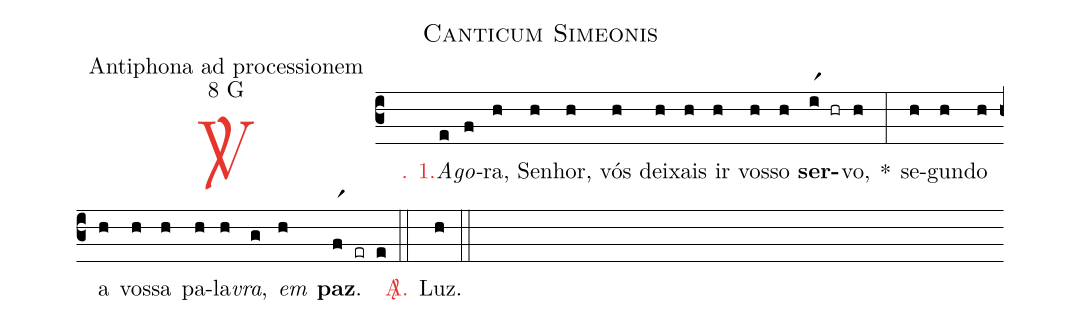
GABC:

name: Canticum Simeonis;
office-part: Antiphona ad processionem;
mode: 8;
mode-differentia: G;
%%
(c3)

<c><sp>V/</sp>. 1.</c>() <i>A</i>(e)<i>go</i>(f)ra,(h) Se(h)nhor,(h) vós(h) dei(h)xais(h) ir(h) vos(h)so(h) <b>ser</b>(ir1 hr)vo,(h) *(:) se(h)gun(h)do(h) a(h) vos(h)sa(h) pa(h)la(h)<i>vra</i>,(g) <i>em</i>(h) <b>paz</b>.(fr1 er e)

(::)

<c><sp>A/</sp>.</c>() Luz.(h)

(::)
